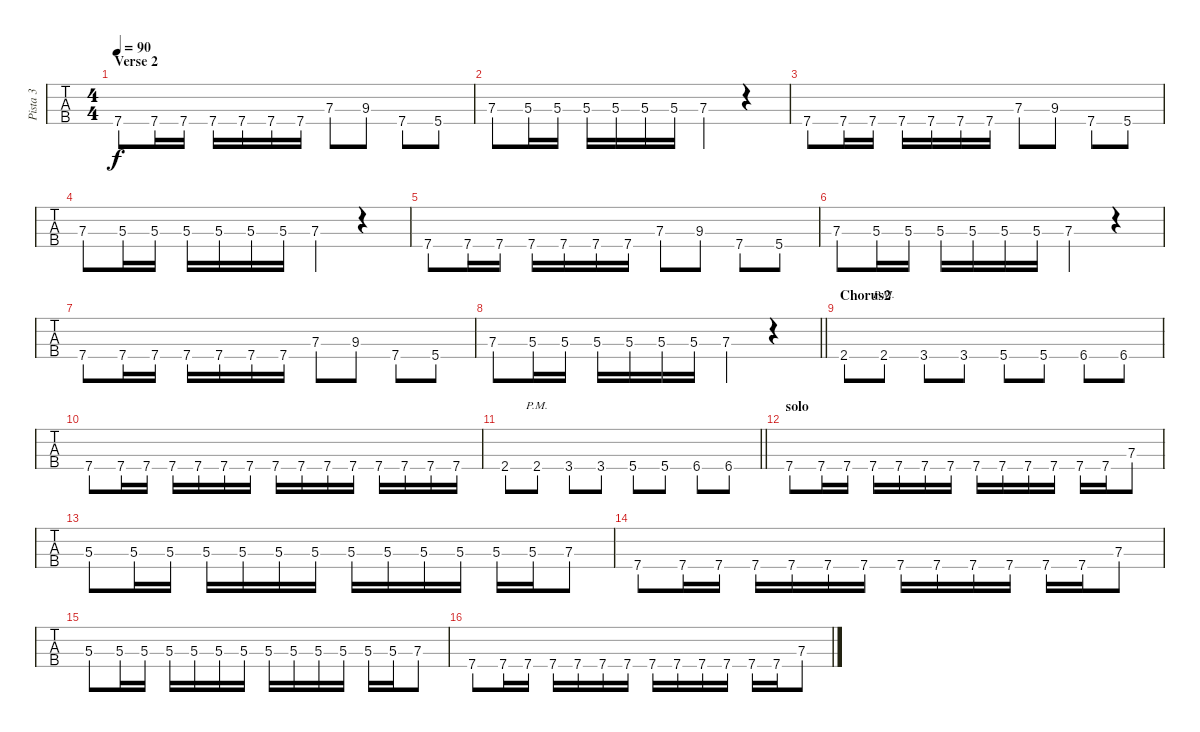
\track ("Pista 3" "Pista 3") {instrument electricbasspick}
\staff {tabs}
\tuning (G2 D2 A1 E1) {hide}
\ts (4 4)
\section ("" "Verse 2")
\tempo 90
\clef f4
\ks c
7.4.8{dy f} 7.4.16 7.4.16 7.4.16 7.4.16 7.4.16 7.4.16 7.3.8 9.3.8 7.4.8 5.4.8 |
7.3.8 5.3.16 5.3.16 5.3.16 5.3.16 5.3.16 5.3.16 7.3.4 r.4 |
7.4.8 7.4.16 7.4.16 7.4.16 7.4.16 7.4.16 7.4.16 7.3.8 9.3.8 7.4.8 5.4.8 |
7.3.8 5.3.16 5.3.16 5.3.16 5.3.16 5.3.16 5.3.16 7.3.4 r.4 |
7.4.8 7.4.16 7.4.16 7.4.16 7.4.16 7.4.16 7.4.16 7.3.8 9.3.8 7.4.8 5.4.8 |
7.3.8 5.3.16 5.3.16 5.3.16 5.3.16 5.3.16 5.3.16 7.3.4 r.4 |
7.4.8 7.4.16 7.4.16 7.4.16 7.4.16 7.4.16 7.4.16 7.3.8 9.3.8 7.4.8 5.4.8 |
\barLineRight lightlight
7.3.8 5.3.16 5.3.16 5.3.16 5.3.16 5.3.16 5.3.16 7.3.4 r.4 |
\section ("" "Chorus2")
2.4.8 2.4{pm}.8 3.4.8 3.4.8 5.4.8 5.4.8 6.4.8 6.4.8 |
7.4.8 7.4.16 7.4.16 7.4.16 7.4.16 7.4.16 7.4.16 7.4.16 7.4.16 7.4.16 7.4.16 7.4.16 7.4.16 7.4.16 7.4.16 |
\barLineRight lightlight
2.4.8 2.4{pm}.8 3.4.8 3.4.8 5.4.8 5.4.8 6.4.8 6.4.8 |
\section ("" "solo")
7.4.8 7.4.16 7.4.16 7.4.16 7.4.16 7.4.16 7.4.16 7.4.16 7.4.16 7.4.16 7.4.16 7.4.16 7.4.16 7.3.8 |
5.3.8 5.3.16 5.3.16 5.3.16 5.3.16 5.3.16 5.3.16 5.3.16 5.3.16 5.3.16 5.3.16 5.3.16 5.3.16 7.3.8 |
7.4.8 7.4.16 7.4.16 7.4.16 7.4.16 7.4.16 7.4.16 7.4.16 7.4.16 7.4.16 7.4.16 7.4.16 7.4.16 7.3.8 |
5.3.8 5.3.16 5.3.16 5.3.16 5.3.16 5.3.16 5.3.16 5.3.16 5.3.16 5.3.16 5.3.16 5.3.16 5.3.16 7.3.8 |
7.4.8 7.4.16 7.4.16 7.4.16 7.4.16 7.4.16 7.4.16 7.4.16 7.4.16 7.4.16 7.4.16 7.4.16 7.4.16 7.3.8
